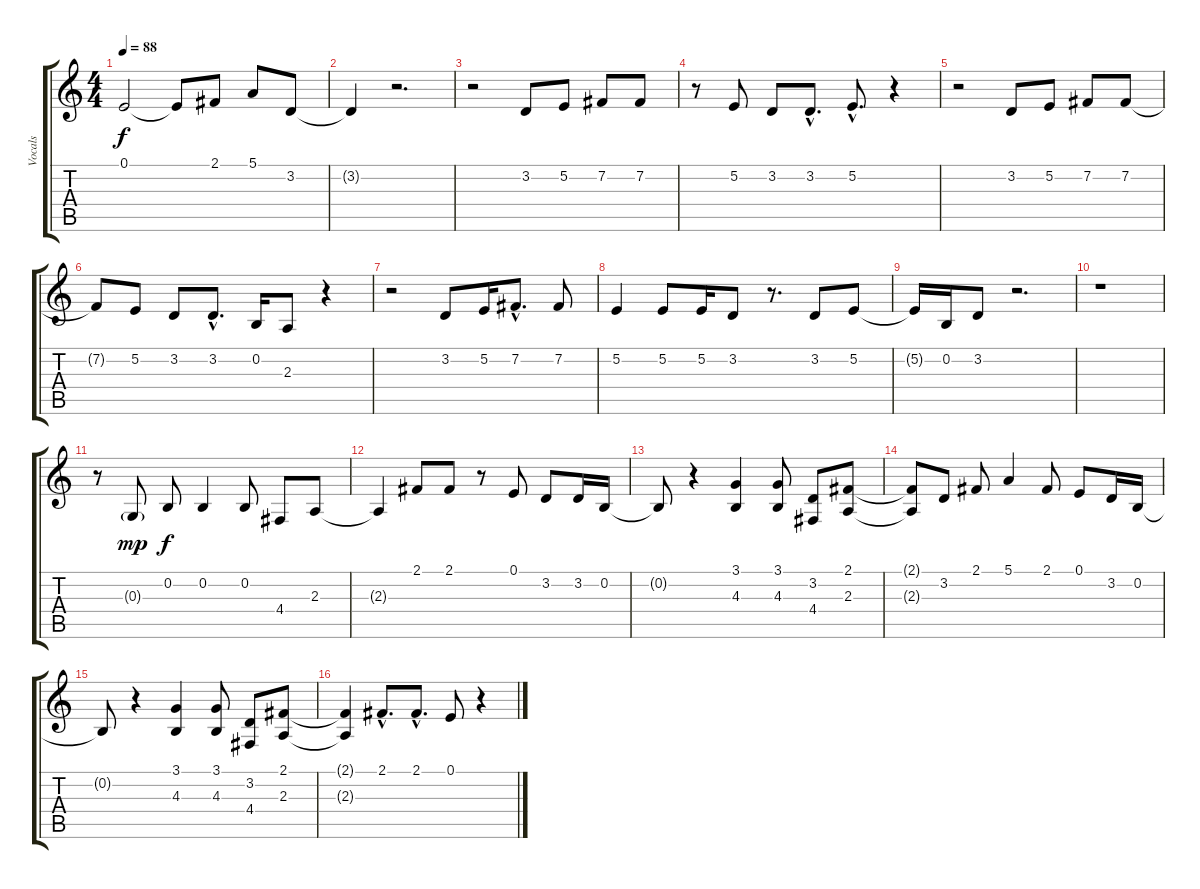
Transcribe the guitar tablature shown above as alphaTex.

\track ("Vocals" "Vocals") {instrument lead1square}
\staff {score tabs}
\tuning (E4 B3 G3 D3 A2 E2) {hide}
\ts (4 4)
\tempo 88
\clef g2
\ks c
0.1.2{dy f} 0.1{t}.8 2.1.8 5.1.8 3.2.8 |
3.2{t}.4 r.2{d} |
r.2 3.2.8 5.2.8 7.2.8 7.2.8 |
r.8 5.2.8 3.2.8 3.2{hac}.8{d} 5.2{hac}.8{d} r.4 |
r.2 3.2.8 5.2.8 7.2.8 7.2.8 |
7.2{t}.8 5.2.8 3.2.8 3.2{hac}.8{d} 0.2.16 2.3.8 r.4 |
r.2 3.2.8 5.2.16 7.2{hac}.8{d} 7.2.8 |
5.2.4 5.2.8 5.2.16 3.2.8 r.8{d} 3.2.8 5.2.8 |
5.2{t}.16 0.2.16 3.2.8 r.2{d} |
r.1 |
r.8 0.3{g}.8{dy mp} 0.2.8{dy f} 0.2.4 0.2.8 4.4.8 2.3.8 |
2.3{t}.4 2.1.8 2.1.8 r.8 0.1.8 3.2.8 3.2.16 0.2.16 |
0.2{t}.8 r.4 (3.1 4.3).4 (3.1 4.3).8 (3.2 4.4).8 (2.1 2.3).8 |
(2.1{t} 2.3{t}).8 3.2.8 2.1.8 5.1.4 2.1.8 0.1.8 3.2.16 0.2.16 |
0.2{t}.8 r.4 (3.1 4.3).4 (3.1 4.3).8 (3.2 4.4).8 (2.1 2.3).8 |
(2.1{t} 2.3{t}).4 2.1{hac}.8{d} 2.1{hac}.8{d} 0.1.8 r.4
